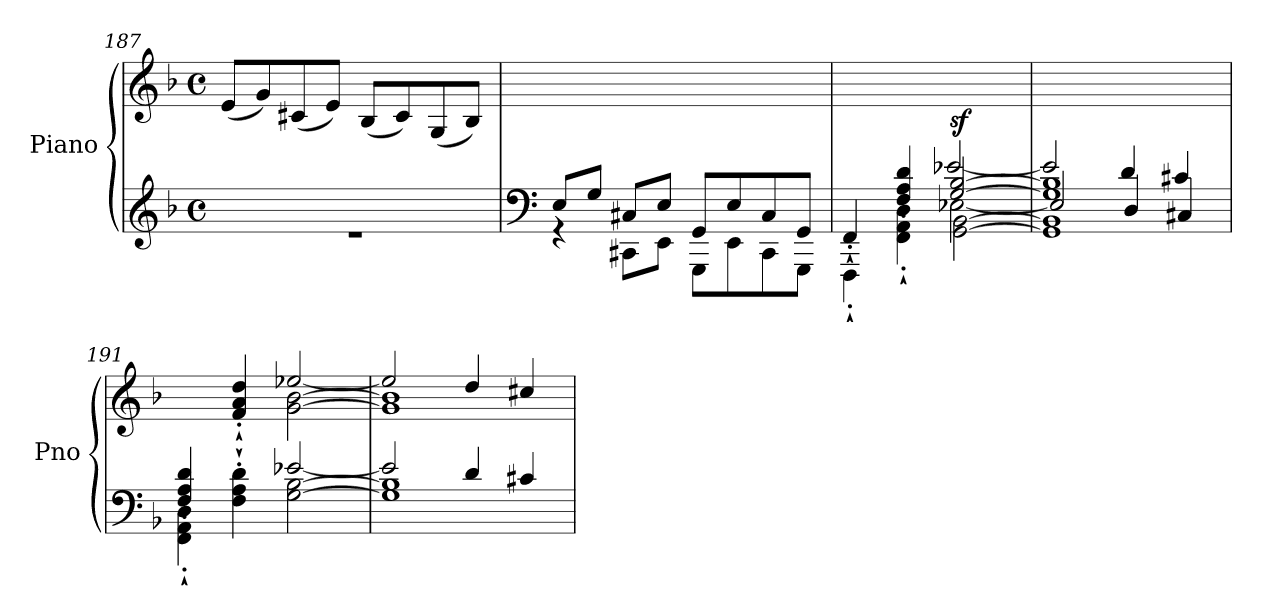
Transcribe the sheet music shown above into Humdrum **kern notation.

**kern	**kern	**dynam
*part1	*part1	*part1
*staff2	*staff1	*staff1/2
*I"Piano	*	*
*I'Pno	*	*
*clefG2	*clefG2	*
*k[b-]	*k[b-]	*
*M4/4	*M4/4	*
*met(c)	*met(c)	*
=187	=187	=187
*^	*^	*
1ryy	1r	1ryy	(<8e/L	.
.	.	.	8g/)	.
.	.	.	(<8c#X/	.
.	.	.	8e/J)	.
.	.	.	(<8B-/L	.
.	.	.	8c#/)	.
.	.	.	(<8G/	.
.	.	.	8B-/J)	.
*v	*v	*	*	*
*	*v	*v	*
!!LO:LB:g=z
=188	=188	=188
*clefF4	*	*
*^	*	*
*	*^	*	*
1ryy	4rGG	8E/L	1ryy	.
.	.	8G/J	.	.
.	8CC#X\L	8C#X/L	.	.
.	8EE\J	8E/J	.	.
.	8GGG\L	8GG/L	.	.
.	8EE\	8E/	.	.
.	8CC#\	8C#/	.	.
.	8GGG\J	8GG/J	.	.
=189	=189	=189	=189	=189
*	*	*^	*^	*
2ryy	4FFF'`\	2ryy	4FF'`/	1ryy	2ryy	.
.	4FF\'` 4AA\'` 4D\'`	.	4F/'` 4A/'` 4d/'`	.	.	.
!	!	!	!	!	!	!LO:DY:b
[2G/ [2B-/	[2E-X\	[2GG\ [2BB-\	[2e-X/	.	2ryy	sf
*	*	*	*	*v	*v	*
=190	=190	=190	=190	=190	=190
1G] 1B-]	2E-/]	1GG] 1BB-]	2e-/]	1ryy	.
.	4D/	.	4d/	.	.
.	4C#X/	.	4c#X/	.	.
=191	=191	=191	=191	=191	=191
*	*	*	*	*^	*
*	*	*	*	*	*^	*
2ryy	4FF\'` 4AA\'` 4D\'`	2ryy	4F/'` 4A/'` 4d/'`	1ryy	4ryy	2ryy	.
.	4F\'` 4A\'` 4d\'`	.	2.ryy	.	4f/'` 4a/'` 4dd/'`	.	.
2ryy	[2e-X/	[2G\ [2B-\	.	.	[2ee-X/	[2g\ [2b-\	.
*	*v	*v	*v	*	*	*	*
=192	=192	=192	=192	=192	=192
2e-/]	1G] 1B-]	1ryy	2ee-/]	1g] 1b-]	.
4d/	.	.	4dd/	.	.
4c#X/	.	.	4cc#X/	.	.
*v	*v	*	*	*	*
*	*v	*v	*v	*
=	=	=
*-	*-	*-
